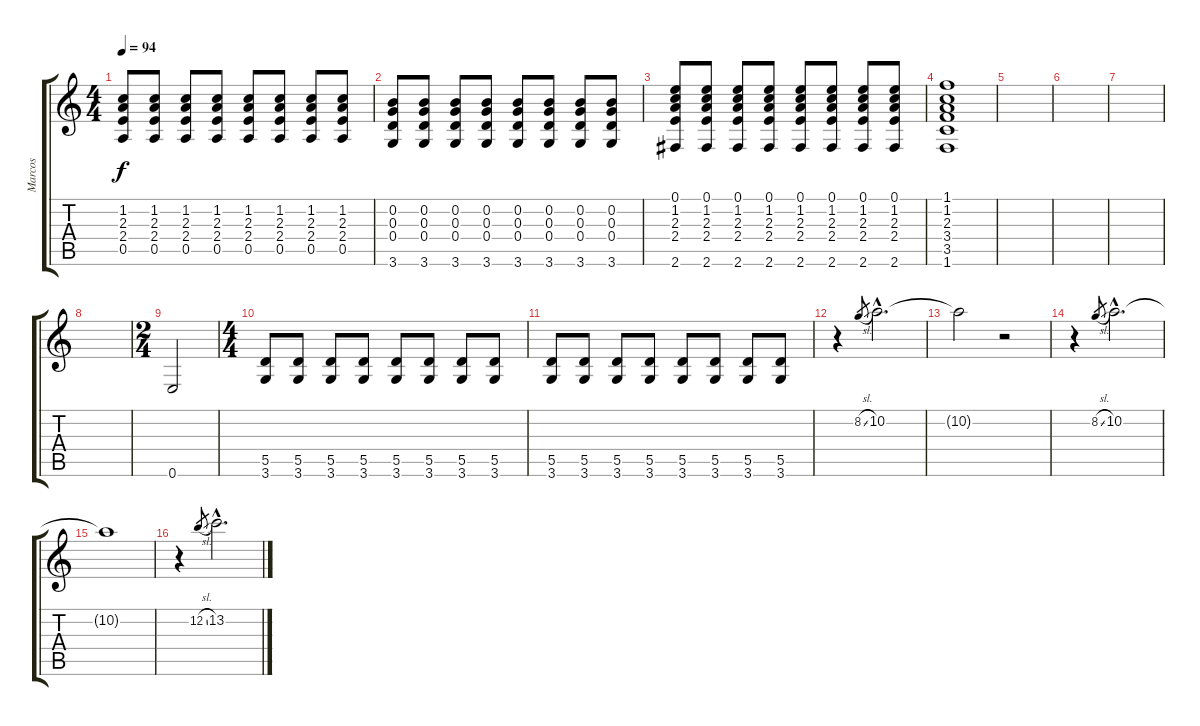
\track ("Marcos" "Marcos") {instrument overdrivenguitar}
\staff {score tabs}
\tuning (E4 B3 G3 D3 A2 E2) {hide}
\ts (4 4)
\tempo 94
\clef g2
\ks c
(1.2 2.3 2.4 0.5).8{dy f} (1.2 2.3 2.4 0.5).8 (1.2 2.3 2.4 0.5).8 (1.2 2.3 2.4 0.5).8 (1.2 2.3 2.4 0.5).8 (1.2 2.3 2.4 0.5).8 (1.2 2.3 2.4 0.5).8 (1.2 2.3 2.4 0.5).8 |
(0.2 0.3 0.4 3.6).8 (0.2 0.3 0.4 3.6).8 (0.2 0.3 0.4 3.6).8 (0.2 0.3 0.4 3.6).8 (0.2 0.3 0.4 3.6).8 (0.2 0.3 0.4 3.6).8 (0.2 0.3 0.4 3.6).8 (0.2 0.3 0.4 3.6).8 |
(0.1 1.2 2.3 2.4 2.6).8 (0.1 1.2 2.3 2.4 2.6).8 (0.1 1.2 2.3 2.4 2.6).8 (0.1 1.2 2.3 2.4 2.6).8 (0.1 1.2 2.3 2.4 2.6).8 (0.1 1.2 2.3 2.4 2.6).8 (0.1 1.2 2.3 2.4 2.6).8 (0.1 1.2 2.3 2.4 2.6).8 |
(1.1 1.2 2.3 3.4 3.5 1.6).1 |
|
|
|
|
\ts (2 4)
0.6.2 |
\ts (4 4)
(5.5 3.6).8 (5.5 3.6).8 (5.5 3.6).8 (5.5 3.6).8 (5.5 3.6).8 (5.5 3.6).8 (5.5 3.6).8 (5.5 3.6).8 |
(5.5 3.6).8 (5.5 3.6).8 (5.5 3.6).8 (5.5 3.6).8 (5.5 3.6).8 (5.5 3.6).8 (5.5 3.6).8 (5.5 3.6).8 |
r.4 8.2{sl}.8{gr} 10.2{hac}.2{d} |
10.2{t}.2 r.2 |
r.4 8.2{sl}.8{gr} 10.2{hac}.2{d} |
10.2{t}.1 |
r.4 12.2{sl}.8{gr} 13.2{hac}.2{d}
